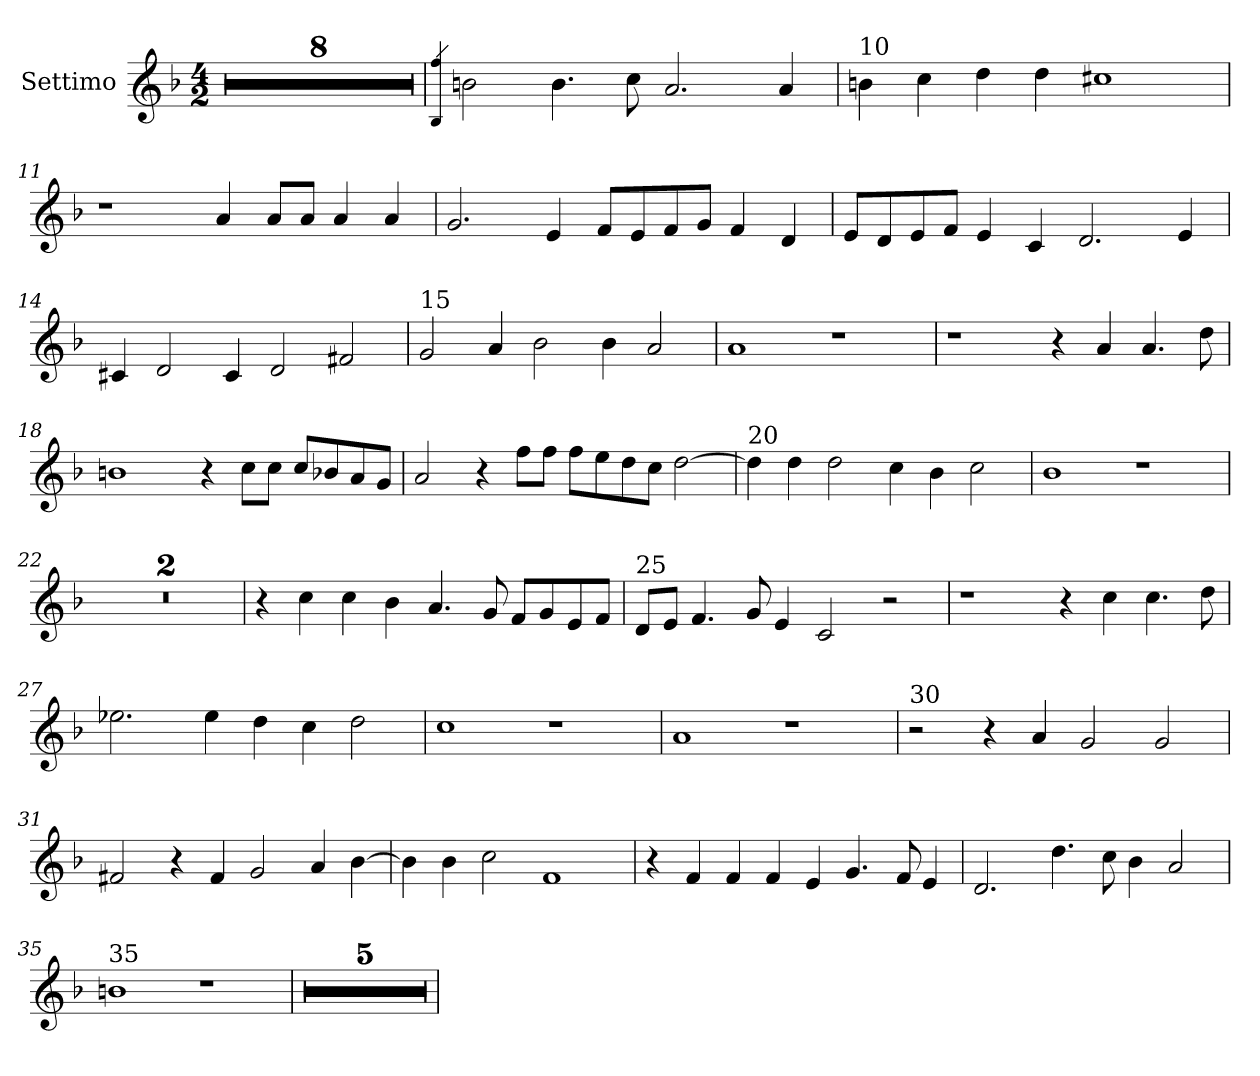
**kern
*part1
*staff1
*I"Settimo
*clefG2
*k[b-]
*M4/2
=1
0r
=2
0r
=3
0r
=4
0r
=5
0r
=6
0r
=7
0r
!!LO:LB:g=z
=8
0r
=9
4qB- 4qff
2bn\
4.b\
8cc\
2.a/
4a/
=10
!LO:TX:a:t=10
4bn\
4cc\
4dd\
4dd\
1cc#X
!!LO:LB:g=z
=11
1r
4a/
8a/L
8a/J
4a/
4a/
!!LO:LB:g=z
=12
2.g/
4e/
8f/L
8e/
8f/
8g/J
4f/
4d/
=13
8e/L
8d/
8e/
8f/J
4e/
4c/
2.d/
4e/
=14
4c#X/
2d/
4c#/
2d/
2f#X/
!!LO:LB:g=z
=15
!LO:TX:a:t=15
2g/
4a/
2b-\
4b-\
2a/
=16
1a
1r
=17
1r
4r
4a/
4.a/
8dd\
=18
1bn
4r
8cc\L
8cc\J
8cc/L
8b-X/
8a/
8g/J
!!LO:LB:g=z
=19
2a/
4r
8ff\L
8ff\J
8ff\L
8ee\
8dd\
8cc\J
[2dd\
=20
!LO:TX:a:t=20
4dd\]
4dd\
2dd\
4cc\
4b-\
2cc\
=21
1b-
1r
=22
0r
=23
0r
!!LO:LB:g=z
=24
4r
4cc\
4cc\
4b-\
4.a/
8g/
8f/L
8g/
8e/
8f/J
=25
!LO:TX:a:t=25
8d/L
8e/J
4.f/
8g/
4e/
2c/
2r
=26
1r
4r
4cc\
4.cc\
8dd\
!!LO:LB:g=z
=27
2.ee-X\
4ee-\
4dd\
4cc\
2dd\
=28
1cc
1r
=29
1a
1r
=30
!LO:TX:a:t=30
2r
4r
4a/
2g/
2g/
!!LO:LB:g=z
=31
2f#X/
4r
4f#/
2g/
4a/
[4b-\
=32
4b-\]
4b-\
2cc\
1f
=33
4r
4f/
4f/
4f/
4e/
4.g/
8f/
4e/
!!LO:LB:g=z
=34
2.d/
4.dd\
8cc\
4b-\
2a/
=35
!LO:TX:a:t=35
1bn
1r
=36
0r
=37
0r
=38
0r
=39
0r
=40
0r
=
*-
